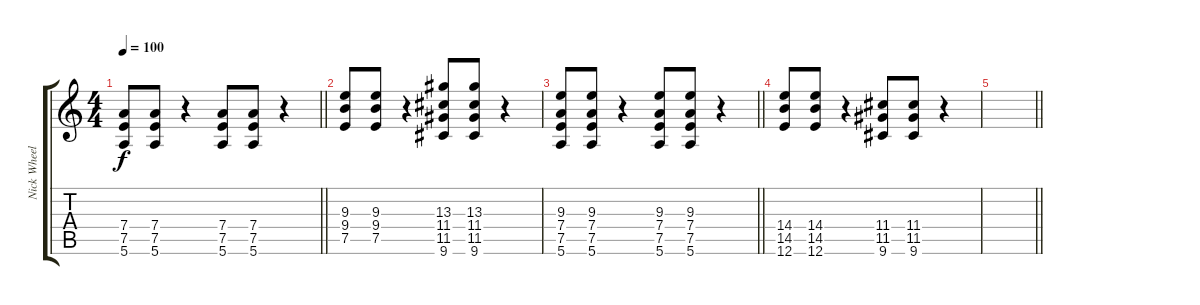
\track ("Nick Wheeler (Lead Guitar)" "Nick Wheel") {instrument electricguitarjazz}
\staff {score tabs}
\tuning (E4 B3 G3 D3 A2 E2) {hide}
\ts (4 4)
\tempo 100
\clef g2
\barLineRight lightlight
\ks c
(7.4 7.5 5.6).8{dy f} (7.4 7.5 5.6).8 r.4 (7.4 7.5 5.6).8 (7.4 7.5 5.6).8 r.4 |
(9.3 9.4 7.5).8 (9.3 9.4 7.5).8 r.4 (13.3 11.4 11.5 9.6).8 (13.3 11.4 11.5 9.6).8 r.4 |
\barLineRight lightlight
(9.3 7.4 7.5 5.6).8 (9.3 7.4 7.5 5.6).8 r.4 (9.3 7.4 7.5 5.6).8 (9.3 7.4 7.5 5.6).8 r.4 |
(14.4 14.5 12.6).8 (14.4 14.5 12.6).8 r.4 (11.4 11.5 9.6).8 (11.4 11.5 9.6).8 r.4 |
\barLineRight lightlight
